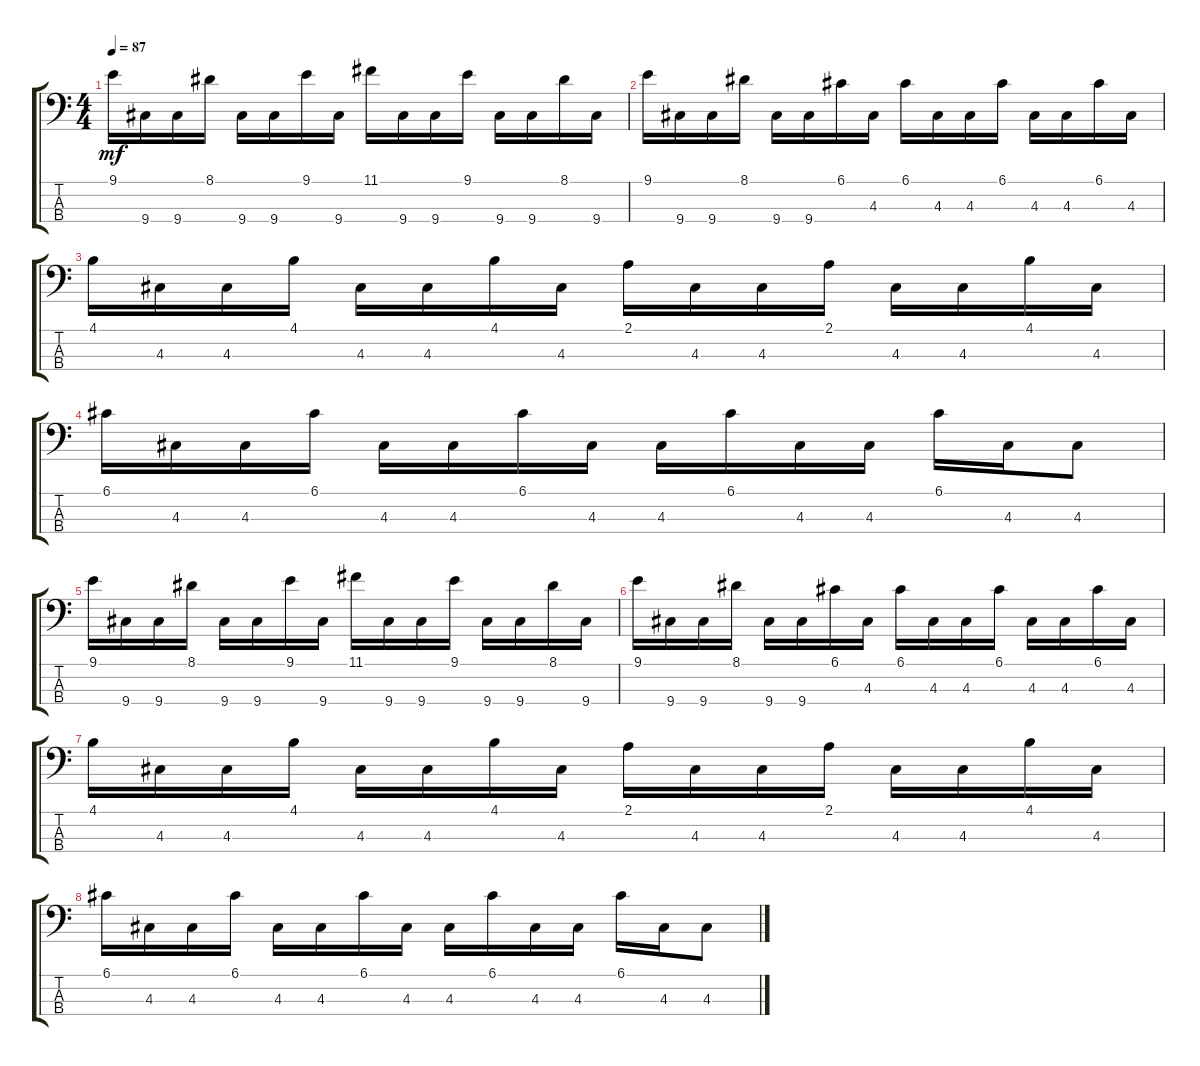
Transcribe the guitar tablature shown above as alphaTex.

\track "" {instrument electricbassfinger}
\staff {score tabs}
\tuning (G2 D2 A1 E1) {hide}
\ts (4 4)
\tempo 87
\clef f4
\ks c
9.1.16{dy mf} 9.4.16 9.4.16 8.1.16 9.4.16 9.4.16 9.1.16 9.4.16 11.1.16 9.4.16 9.4.16 9.1.16 9.4.16 9.4.16 8.1.16 9.4.16 |
9.1.16 9.4.16 9.4.16 8.1.16 9.4.16 9.4.16 6.1.16 4.3.16 6.1.16 4.3.16 4.3.16 6.1.16 4.3.16 4.3.16 6.1.16 4.3.16 |
4.1.16 4.3.16 4.3.16 4.1.16 4.3.16 4.3.16 4.1.16 4.3.16 2.1.16 4.3.16 4.3.16 2.1.16 4.3.16 4.3.16 4.1.16 4.3.16 |
6.1.16 4.3.16 4.3.16 6.1.16 4.3.16 4.3.16 6.1.16 4.3.16 4.3.16 6.1.16 4.3.16 4.3.16 6.1.16 4.3.16 4.3.8 |
9.1.16 9.4.16 9.4.16 8.1.16 9.4.16 9.4.16 9.1.16 9.4.16 11.1.16 9.4.16 9.4.16 9.1.16 9.4.16 9.4.16 8.1.16 9.4.16 |
9.1.16 9.4.16 9.4.16 8.1.16 9.4.16 9.4.16 6.1.16 4.3.16 6.1.16 4.3.16 4.3.16 6.1.16 4.3.16 4.3.16 6.1.16 4.3.16 |
4.1.16 4.3.16 4.3.16 4.1.16 4.3.16 4.3.16 4.1.16 4.3.16 2.1.16 4.3.16 4.3.16 2.1.16 4.3.16 4.3.16 4.1.16 4.3.16 |
6.1.16 4.3.16 4.3.16 6.1.16 4.3.16 4.3.16 6.1.16 4.3.16 4.3.16 6.1.16 4.3.16 4.3.16 6.1.16 4.3.16 4.3.8
